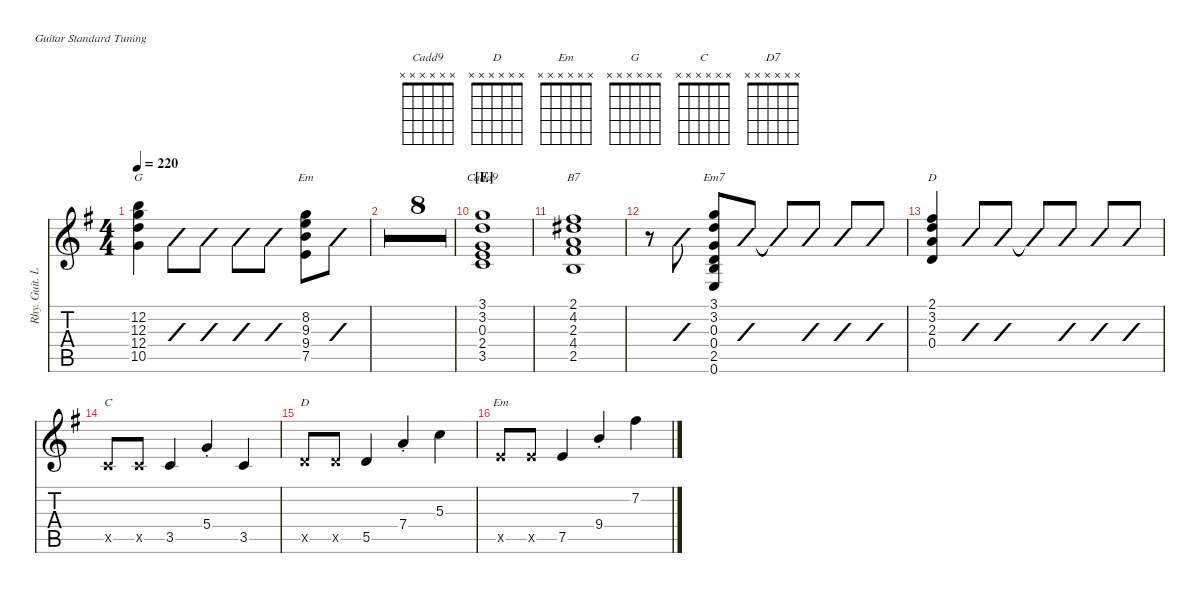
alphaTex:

\hideDynamics
\bracketExtendMode nobrackets
\multiBarRest
\otherSystemsTrackNameOrientation horizontal
\track ("Rhy. Guit. L" "Rhy. Guit. L") {multiBarRest instrument distortionguitar}
\staff {score tabs}
\tuning (E4 B3 G3 D3 A2 E2)
\chord ("Cadd9" 3 3 0 2 3 x) {showdiagram false showfingering false}
\chord ("D" 2 3 2 0 x x) {showdiagram false showfingering false barre 2}
\chord ("Em7" 3 3 0 0 2 0) {showdiagram false showfingering false barre 3}
\chord ("Em" x 8 9 9 7 x) {firstfret 7 showdiagram false showfingering false}
\chord ("G" x 12 12 12 10 x) {firstfret 10 showdiagram false showfingering false}
\chord ("B7" 2 4 2 4 2 x) {showdiagram false showfingering false barre (2 2)}
\chord ("C" x x x x x x)
\chord ("D" x x x x x x)
\chord ("Em" x x x x x x)
\chord ("G" x x x x x x)
\chord ("D7" x x x x x x)
\chord ("Cadd9" x x x x x x)
\ts (4 4)
\tempo 220
\clef g2
\scale
0.934101
\ks g
(12.2{acc forcenatural} 12.4{acc forcenatural} 10.5{acc forcenatural} 12.3{acc forcenatural}).4{ch "G" dy f beam Down} (12.2{acc forcenatural} 12.4{acc forcenatural} 10.5{acc forcenatural} 12.3{acc forcenatural}).8{slashed beam Down} (12.2{acc forcenatural} 12.4{acc forcenatural} 10.5{acc forcenatural} 12.3{acc forcenatural}).8{slashed beam Down} (12.2{acc forcenatural} 12.4{acc forcenatural} 10.5{acc forcenatural} 12.3{acc forcenatural}).8{slashed beam Down} (12.2{acc forcenatural} 12.4{acc forcenatural} 10.5{acc forcenatural} 12.3{acc forcenatural}).8{slashed beam Down} (8.2{acc forcenatural} 9.3{acc forcenatural} 9.4{acc forcenatural} 7.5{acc forcenatural}).8{ch "Em" beam Down} (8.2{acc forcenatural} 9.3{acc forcenatural} 9.4{acc forcenatural} 7.5{acc forcenatural}).8{slashed beam Down} |
r.1{ch "C" beam Down} |
r.1{ch "D7" beam Down} |
r.1{ch "Em" beam Down} |
r.1{beam Down} |
r.1{ch "Cadd9" beam Down} |
r.1{ch "D7" beam Down} |
r.1{ch "G" beam Down} |
r.1{ch "Em" beam Down} |
\section ("E" "")
\scale
1.14505 (3.5{acc forcenatural} 2.4{acc forcenatural} 0.3{acc forcenatural} 3.2{acc forcenatural} 3.1{acc forcenatural}).1{ch "Cadd9" beam Up} |
\scale
0.940682 (2.5{acc forcenatural} 4.4{acc #} 2.3{acc forcenatural} 4.2{acc #} 2.1{acc #}).1{ch "B7" beam Up} |
\scale
0.953843 r.8{beam Down} (2.5{x acc forcenatural} 0.4{x acc forcenatural} 0.3{x acc forcenatural}).8{slashed beam Up} (2.5{acc forcenatural} 0.4{acc forcenatural} 0.3{acc forcenatural} 3.2{acc forcenatural} 3.1{acc forcenatural} 0.6{acc forcenatural}).8{ch "Em7" beam Up} (2.5{acc forcenatural} 0.4{acc forcenatural} 0.3{acc forcenatural} 3.2{acc forcenatural} 3.1{acc forcenatural} 0.6{acc forcenatural}).8{slashed beam Up} (2.5{t acc forcenatural} 0.4{t acc forcenatural} 0.3{t acc forcenatural} 3.2{t acc forcenatural} 3.1{t acc forcenatural} 0.6{t acc forcenatural}).8{slashed beam Up} (2.5{acc forcenatural} 0.4{acc forcenatural} 0.3{acc forcenatural} 3.2{acc forcenatural} 3.1{acc forcenatural} 0.6{acc forcenatural}).8{slashed beam Up} (2.5{acc forcenatural} 0.4{acc forcenatural} 0.3{acc forcenatural} 3.2{acc forcenatural} 3.1{acc forcenatural} 0.6{acc forcenatural}).8{slashed beam Up} (2.5{acc forcenatural} 0.4{acc forcenatural} 0.3{acc forcenatural} 3.2{acc forcenatural} 3.1{acc forcenatural} 0.6{acc forcenatural}).8{slashed beam Up} |
\scale
0.960424 (0.4{acc forcenatural} 2.3{acc forcenatural} 3.2{acc forcenatural} 2.1{acc #}).4{ch "D" beam Up} (0.4{acc forcenatural} 2.3{acc forcenatural} 3.2{acc forcenatural} 2.1{acc #}).8{slashed beam Up} (0.4{acc forcenatural} 2.3{acc forcenatural} 3.2{acc forcenatural} 2.1{acc #}).8{slashed beam Up} (0.4{t acc forcenatural} 2.3{t acc forcenatural} 3.2{t acc forcenatural} 2.1{t acc #}).8{slashed beam Up} (0.4{acc forcenatural} 2.3{acc forcenatural} 3.2{acc forcenatural} 2.1{acc #}).8{slashed beam Up} (0.4{acc forcenatural} 2.3{acc forcenatural} 3.2{acc forcenatural} 2.1{acc #}).8{slashed beam Up} (0.4{acc forcenatural} 2.3{acc forcenatural} 3.2{acc forcenatural} 2.1{acc #}).8{slashed beam Up} |
\scale
1.14834 3.5{x acc forcenatural}.8{ch "C" beam Up} 3.5{x acc forcenatural}.8{beam Up} 3.5{acc forcenatural}.4{beam Up} 5.4{st acc forcenatural}.4{beam Up} 3.5{acc forcenatural}.4{beam Up} |
\scale
0.937392 5.5{x acc forcenatural}.8{ch "D" beam Up} 5.5{x acc forcenatural}.8{beam Up} 5.5{acc forcenatural}.4{beam Up} 7.4{st acc forcenatural}.4{beam Up} 5.3{acc forcenatural}.4{beam Down} |
\scale
0.957134 7.5{x acc forcenatural}.8{ch "Em" beam Up} 7.5{x acc forcenatural}.8{beam Up} 7.5{acc forcenatural}.4{beam Up} 9.4{st acc forcenatural}.4{beam Up} 7.2{acc #}.4{beam Down}
